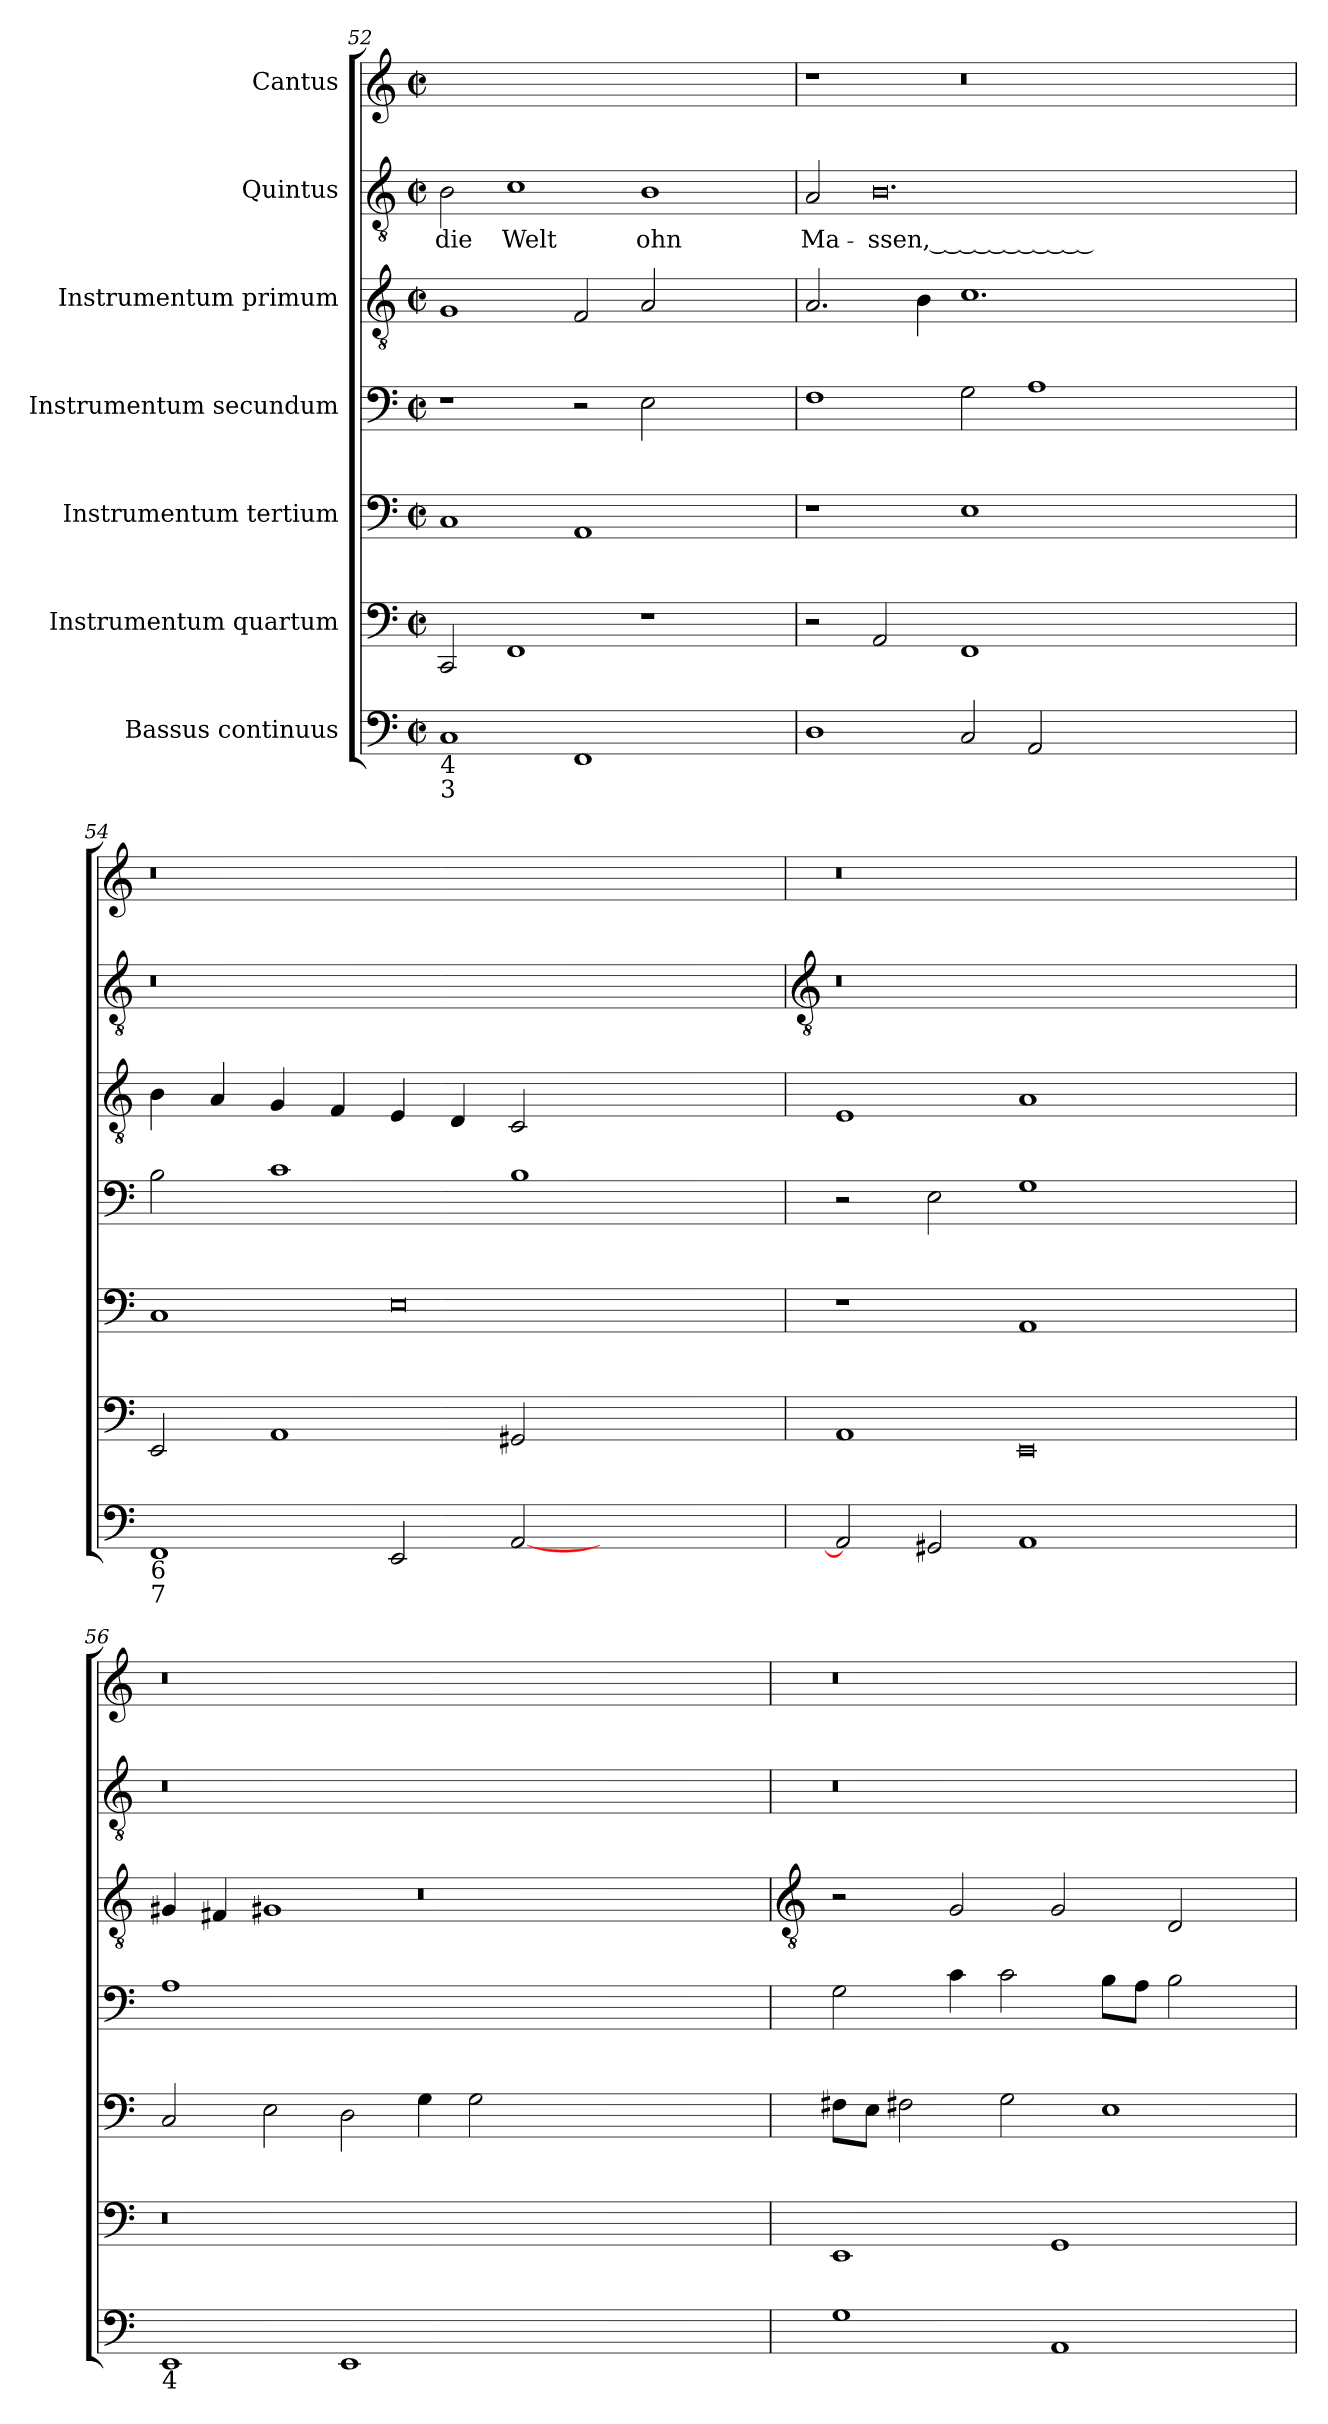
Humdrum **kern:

**kern	**kern	**kern	**kern	**kern	**kern	**text	**kern
*part7	*part6	*part5	*part4	*part3	*part2	*part2	*part1
*staff7	*staff6	*staff5	*staff4	*staff3	*staff2	*staff2	*staff1
*I"Bassus continuus	*I"Instrumentum quartum	*I"Instrumentum tertium	*I"Instrumentum secundum	*I"Instrumentum primum	*I"Quintus	*	*I"Cantus
*clefF4	*clefF4	*clefF4	*clefF4	*clefGv2	*clefGv2	*	*clefG2
*k[]	*k[]	*k[]	*k[]	*k[]	*k[]	*	*k[]
*C:	*C:	*C:	*C:	*C:	*C:	*	*C:
*M4/2	*M4/2	*M4/2	*M4/2	*M4/2	*M4/2	*	*M4/2
*met(c|)	*met(c|)	*met(c|)	*met(c|)	*met(c|)	*met(c|)	*	*met(c|)
=52	=52	=52	=52	=52	=52	=52	=52
!LO:TX:b:t=4	!	!	!	!	!	!	!
!LO:TX:b:t=3	!	!	!	!	!	!	!
!	!	!	!	!	!	!LO:LY:b	!
1C	2CC	1C	1r	1G	2B	die	1eyy_
!	!	!	!	!	!	!LO:LY:b	!
.	1FF	.	.	.	1c	Welt	.
1FF	.	1AA	2r	2F	.	.	2.eyy_
!	!	!	!	!	!	!LO:LY:b	!
.	1r	.	2E	2A	1B	ohn	.
.	.	.	.	.	.	.	4eyy]
2ryy	.	2ryy	2ryy	2ryy	.	.	2ryy
=53	=53	=53	=53	=53	=53	=53	=53
!	!	!	!	!	!	!LO:LY:b	!
1D	2r	1r	1F	2.A	2A	Ma-	1r
!	!	!	!	!	!	!LO:LY:b	!
.	2AA	.	.	.	0.B	-ssen,____________	.
.	.	.	.	4B	.	.	.
2C	1FF	1E	2G	1.c	.	.	0r
2AA	.	.	1A	.	.	.	.
1.ryy	1.ryy	1.ryy	.	.	.	.	.
.	.	.	1ryy	1ryy	.	.	.
.	.	.	.	.	.	.	2ryy
!!LO:LB:g=z
=54	=54	=54	=54	=54	=54	=54	=54
!LO:TX:b:t=6	!	!	!	!	!	!	!
!LO:TX:b:t=7	!	!	!	!	!	!	!
1FF	2EE	1C	2B	4B	0r	.	0r
.	.	.	.	4A	.	.	.
.	1AA	.	1c	4G	.	.	.
.	.	.	.	4F	.	.	.
2EE	.	0E	.	4E	.	.	.
.	.	.	.	4D	.	.	.
[2AA	2GG#X	.	1B	2C	.	.	.
1ryy	1ryy	.	.	1ryy	1ryy	.	1ryy
.	.	.	2ryy	.	.	.	.
!!LO:LB:g=z
=55	=55	=55	=55	=55	=55	=55	=55
*	*	*	*	*	*clefGv2	*	*
2AA]	1AA	1r	2r	1E	0r	.	0r
2GG#X	.	.	2E	.	.	.	.
1AA	0EE	1AA	1G	1A	.	.	.
1ryy	.	1ryy	1ryy	1ryy	1ryy	.	1ryy
!!LO:LB:g=z
=56	=56	=56	=56	=56	=56	=56	=56
!LO:TX:b:t=4	!	!	!	!	!	!	!
1EE	0r	2C	1A	4G#X	0r	.	0r
.	.	.	.	4F#X	.	.	.
.	.	2E	.	1G#X	.	.	.
1EE	.	2D	0ryy	.	.	.	.
.	.	4G	.	0r	.	.	.
.	.	2G	.	.	.	.	.
1.ryy	1.ryy	.	.	.	1.ryy	.	1.ryy
.	.	1ryy	.	.	.	.	.
.	.	.	2ryy	.	.	.	.
.	.	4ryy	.	.	.	.	.
!!LO:LB:g=z
=57	=57	=57	=57	=57	=57	=57	=57
*	*	*	*	*clefGv2	*	*	*
1G	1EE	8F#XL	2G	2r	0r	.	0r
.	.	8EJ	.	.	.	.	.
.	.	2F#X	.	.	.	.	.
.	.	.	4c	2G	.	.	.
.	.	2G	2c	.	.	.	.
1AA	1GG	.	.	2G	.	.	.
.	.	1E	8BL	.	.	.	.
.	.	.	8AJ	.	.	.	.
.	.	.	2B	2D	.	.	.
4ryy	4ryy	.	4ryy	4ryy	4ryy	.	4ryy
=	=	=	=	=	=	=	=
*-	*-	*-	*-	*-	*-	*-	*-
